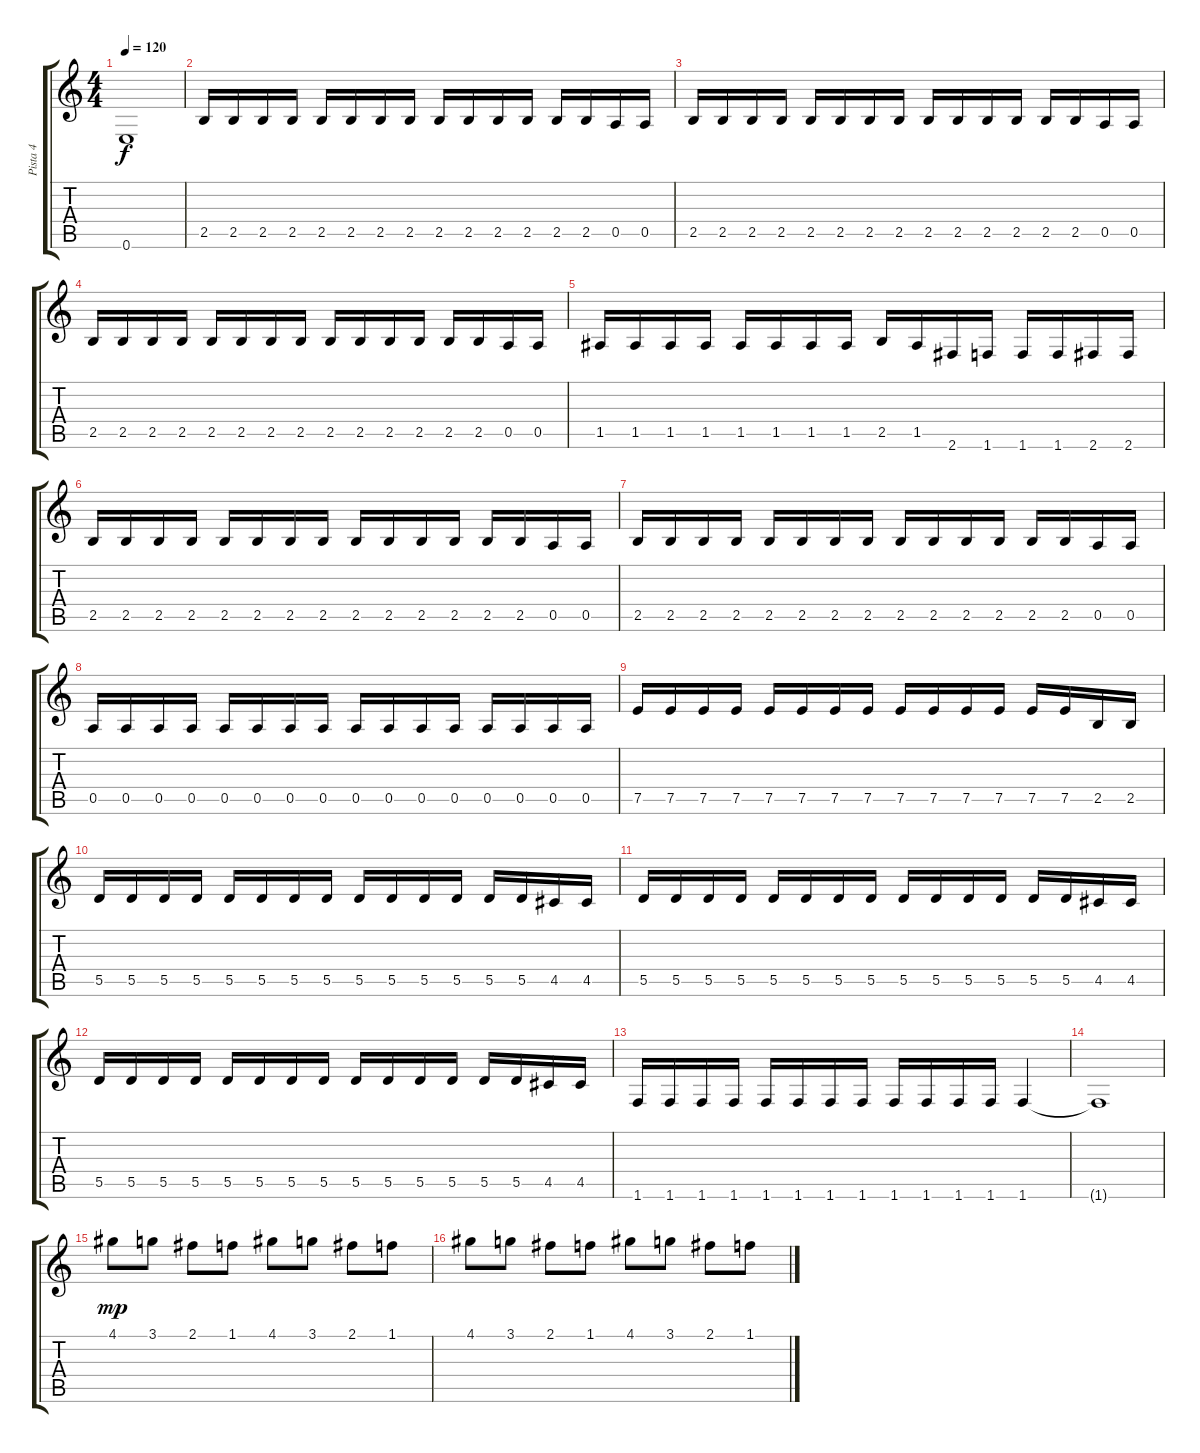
\track ("Pista 4" "Pista 4") {instrument overdrivenguitar}
\staff {score tabs}
\tuning (E4 B3 G3 D3 A2 E2) {hide}
\ts (4 4)
\tempo 120
\clef g2
\ks c
0.6{t}.1{dy f} |
2.5.16 2.5.16 2.5.16 2.5.16 2.5.16 2.5.16 2.5.16 2.5.16 2.5.16 2.5.16 2.5.16 2.5.16 2.5.16 2.5.16 0.5.16 0.5.16 |
2.5.16 2.5.16 2.5.16 2.5.16 2.5.16 2.5.16 2.5.16 2.5.16 2.5.16 2.5.16 2.5.16 2.5.16 2.5.16 2.5.16 0.5.16 0.5.16 |
2.5.16 2.5.16 2.5.16 2.5.16 2.5.16 2.5.16 2.5.16 2.5.16 2.5.16 2.5.16 2.5.16 2.5.16 2.5.16 2.5.16 0.5.16 0.5.16 |
1.5.16 1.5.16 1.5.16 1.5.16 1.5.16 1.5.16 1.5.16 1.5.16 2.5.16 1.5.16 2.6.16 1.6.16 1.6.16 1.6.16 2.6.16 2.6.16 |
2.5.16 2.5.16 2.5.16 2.5.16 2.5.16 2.5.16 2.5.16 2.5.16 2.5.16 2.5.16 2.5.16 2.5.16 2.5.16 2.5.16 0.5.16 0.5.16 |
2.5.16 2.5.16 2.5.16 2.5.16 2.5.16 2.5.16 2.5.16 2.5.16 2.5.16 2.5.16 2.5.16 2.5.16 2.5.16 2.5.16 0.5.16 0.5.16 |
0.5.16 0.5.16 0.5.16 0.5.16 0.5.16 0.5.16 0.5.16 0.5.16 0.5.16 0.5.16 0.5.16 0.5.16 0.5.16 0.5.16 0.5.16 0.5.16 |
7.5.16 7.5.16 7.5.16 7.5.16 7.5.16 7.5.16 7.5.16 7.5.16 7.5.16 7.5.16 7.5.16 7.5.16 7.5.16 7.5.16 2.5.16 2.5.16 |
5.5.16 5.5.16 5.5.16 5.5.16 5.5.16 5.5.16 5.5.16 5.5.16 5.5.16 5.5.16 5.5.16 5.5.16 5.5.16 5.5.16 4.5.16 4.5.16 |
5.5.16 5.5.16 5.5.16 5.5.16 5.5.16 5.5.16 5.5.16 5.5.16 5.5.16 5.5.16 5.5.16 5.5.16 5.5.16 5.5.16 4.5.16 4.5.16 |
5.5.16 5.5.16 5.5.16 5.5.16 5.5.16 5.5.16 5.5.16 5.5.16 5.5.16 5.5.16 5.5.16 5.5.16 5.5.16 5.5.16 4.5.16 4.5.16 |
1.6.16 1.6.16 1.6.16 1.6.16 1.6.16 1.6.16 1.6.16 1.6.16 1.6.16 1.6.16 1.6.16 1.6.16 1.6.4 |
1.6{t}.1 |
4.1.8{dy mp} 3.1.8 2.1.8 1.1.8 4.1.8 3.1.8 2.1.8 1.1.8 |
4.1.8 3.1.8 2.1.8 1.1.8 4.1.8 3.1.8 2.1.8 1.1.8
